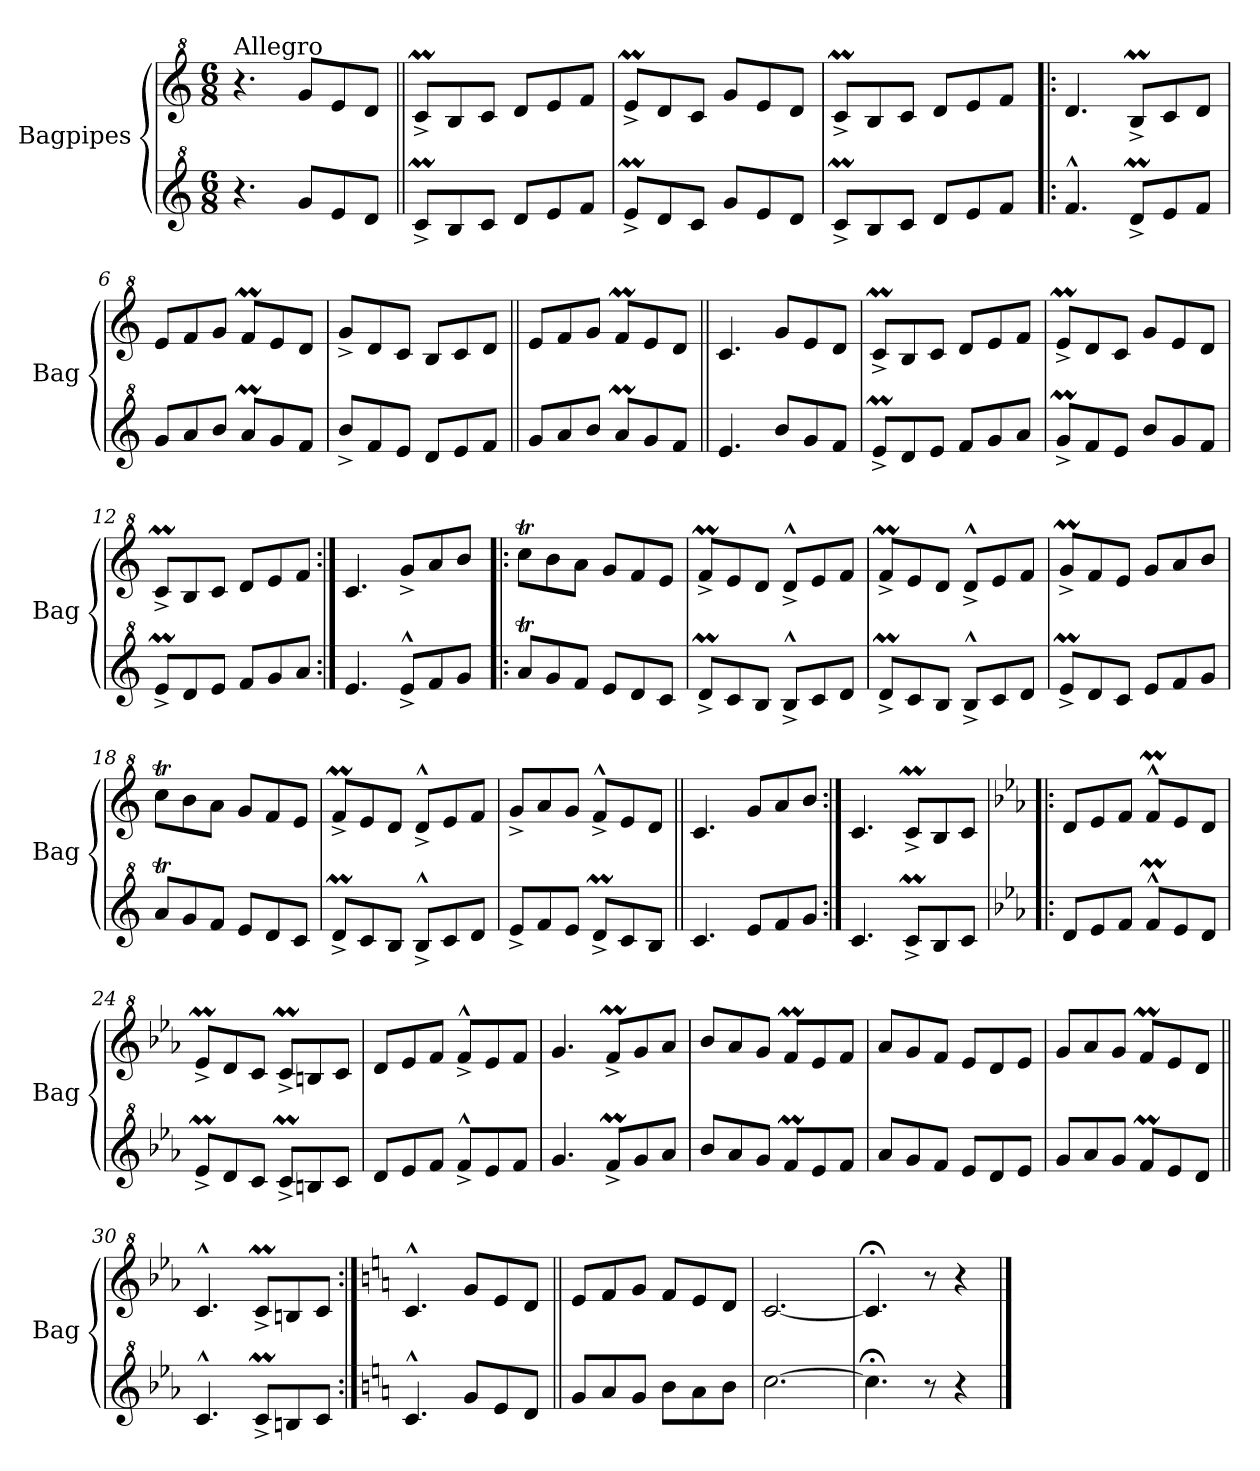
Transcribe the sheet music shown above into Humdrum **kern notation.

**kern	**kern
*part2	*part1
*staff2	*staff1
*I"Bagpipes	*I"Bagpipes
*I'Bag	*I'Bag
*clefG^2	*clefG^2
*k[]	*k[]
*C:	*C:
*M6/8	*M6/8
=1	=1
!	!LO:TX:a:t=Allegro
4.r	4.r
8gg/L	8gg/L
8ee/	8ee/
8dd/J	8dd/J
=2||	=2||
8ccM^/L	8ccM^/L
8b/	8b/
8cc/J	8cc/J
8dd/L	8dd/L
8ee/	8ee/
8ff/J	8ff/J
=3	=3
8eem^/L	8eem^/L
8dd/	8dd/
8cc/J	8cc/J
8gg/L	8gg/L
8ee/	8ee/
8dd/J	8dd/J
=4	=4
8ccM^/L	8ccM^/L
8b/	8b/
8cc/J	8cc/J
8dd/L	8dd/L
8ee/	8ee/
8ff/J	8ff/J
=5!|:	=5!|:
4.ff^^/	4.dd/
8ddM^/L	8bm^/L
8ee/	8cc/
8ff/J	8dd/J
=6	=6
8gg/L	8ee/L
8aa/	8ff/
8bb/J	8gg/J
8aaM/L	8ffM/L
8gg/	8ee/
8ff/J	8dd/J
=7	=7
8bb^/L	8gg^/L
8ff/	8dd/
8ee/J	8cc/J
8dd/L	8b/L
8ee/	8cc/
8ff/J	8dd/J
!!LO:LB:g=z
=8||	=8||
8gg/L	8ee/L
8aa/	8ff/
8bb/J	8gg/J
8aaM/L	8ffM/L
8gg/	8ee/
8ff/J	8dd/J
=9||	=9||
4.ee/	4.cc/
8bb/L	8gg/L
8gg/	8ee/
8ff/J	8dd/J
=10	=10
8eem^/L	8ccM^/L
8dd/	8b/
8ee/J	8cc/J
8ff/L	8dd/L
8gg/	8ee/
8aa/J	8ff/J
=11	=11
8ggM^/L	8eem^/L
8ff/	8dd/
8ee/J	8cc/J
8bb/L	8gg/L
8gg/	8ee/
8ff/J	8dd/J
=12	=12
8eem^/L	8ccM^/L
8dd/	8b/
8ee/J	8cc/J
8ff/L	8dd/L
8gg/	8ee/
8aa/J	8ff/J
=13:|!	=13:|!
4.ee/	4.cc/
8ee^^^/L	8gg^/L
8ff/	8aa/
8gg/J	8bb/J
=14!|:	=14!|:
8aaT/L	8cccT\L
8gg/	8bb\
8ff/J	8aa\J
8ee/L	8gg/L
8dd/	8ff/
8cc/J	8ee/J
!!LO:LB:g=z
=15	=15
8ddM^/L	8ffM^/L
8cc/	8ee/
8b/J	8dd/J
8b^^^/L	8dd^^^/L
8cc/	8ee/
8dd/J	8ff/J
=16	=16
8ddM^/L	8ffM^/L
8cc/	8ee/
8b/J	8dd/J
8b^^^/L	8dd^^^/L
8cc/	8ee/
8dd/J	8ff/J
=17	=17
8eem^/L	8ggM^/L
8dd/	8ff/
8cc/J	8ee/J
8ee/L	8gg/L
8ff/	8aa/
8gg/J	8bb/J
=18	=18
8aaT/L	8cccT\L
8gg/	8bb\
8ff/J	8aa\J
8ee/L	8gg/L
8dd/	8ff/
8cc/J	8ee/J
=19	=19
8ddM^/L	8ffM^/L
8cc/	8ee/
8b/J	8dd/J
8b^^^/L	8dd^^^/L
8cc/	8ee/
8dd/J	8ff/J
=20	=20
8ee^/L	8gg^/L
8ff/	8aa/
8ee/J	8gg/J
8ddM^/L	8ff^^^/L
8cc/	8ee/
8b/J	8dd/J
=21||	=21||
4.cc/	4.cc/
8ee/L	8gg/L
8ff/	8aa/
8gg/J	8bb/J
!!LO:LB:g=z
=22:|!	=22:|!
4.cc/	4.cc/
8ccM^/L	8ccM^/L
8b/	8b/
8cc/J	8cc/J
=23!|:	=23!|:
*k[b-e-a-]	*k[b-e-a-]
*E-:	*E-:
8dd/L	8dd/L
8ee-/	8ee-/
8ff/J	8ff/J
8ffM^^/L	8ffM^^/L
8ee-/	8ee-/
8dd/J	8dd/J
=24	=24
8ee-M^/L	8ee-M^/L
8dd/	8dd/
8cc/J	8cc/J
8ccM^/L	8ccM^/L
8bn/	8bn/
8cc/J	8cc/J
=25	=25
8dd/L	8dd/L
8ee-/	8ee-/
8ff/J	8ff/J
8ff^^^/L	8ff^^^/L
8ee-/	8ee-/
8ff/J	8ff/J
=26	=26
4.gg/	4.gg/
8ffM^/L	8ffM^/L
8gg/	8gg/
8aa-/J	8aa-/J
=27	=27
8bb-/L	8bb-/L
8aa-/	8aa-/
8gg/J	8gg/J
8ffM/L	8ffM/L
8ee-/	8ee-/
8ff/J	8ff/J
=28	=28
8aa-/L	8aa-/L
8gg/	8gg/
8ff/J	8ff/J
8ee-/L	8ee-/L
8dd/	8dd/
8ee-/J	8ee-/J
!!LO:LB:g=z
=29	=29
8gg/L	8gg/L
8aa-/	8aa-/
8gg/J	8gg/J
8ffM/L	8ffM/L
8ee-/	8ee-/
8dd/J	8dd/J
=30||	=30||
4.cc^^/	4.cc^^/
8ccM^/L	8ccM^/L
8bn/	8bn/
8cc/J	8cc/J
=31:|!	=31:|!
*k[]	*k[]
*C:	*C:
4.cc^^/	4.cc^^/
8gg/L	8gg/L
8ee/	8ee/
8dd/J	8dd/J
=32||	=32||
8gg/L	8ee/L
8aa/	8ff/
8gg/J	8gg/J
8bb\L	8ff/L
8aa\	8ee/
8bb\J	8dd/J
=33	=33
[2.ccc\	[2.cc/
=34	=34
4.ccc;<\]	4.cc;</]
8r	8r
4r	4r
==	==
*-	*-
